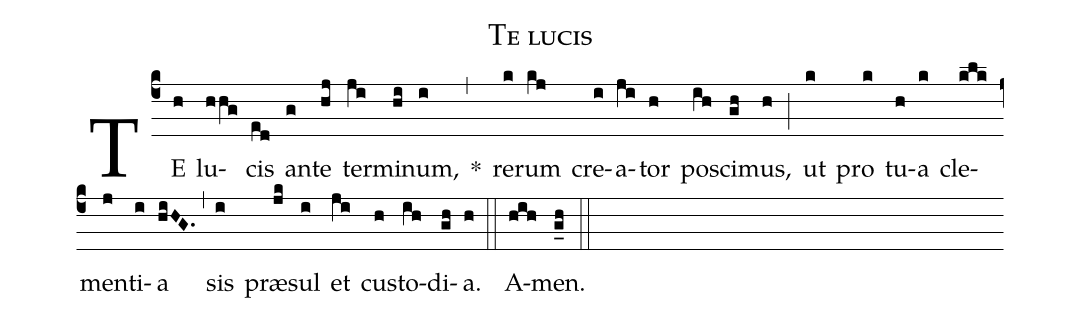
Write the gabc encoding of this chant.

name:Te lucis;
%%
(c4) TE(h) lu(hhg)cis(ed) an(g)te(hj) ter(ji)mi(hi)num,(i) *(,) re(k)rum(kj) cre(i)a(ji)tor(h) pos(ih)ci(gh)mus,(h) (;) ut(k) pro(k) tu(h)a(k) cle(klk)men(j)ti(i)a(hiHG.) (,) sis(i) præ(jk)sul(i) et(ji) cus(h)to(ih)di(gh)a.(h) (::) A(hih)men.(g_h) (::)
